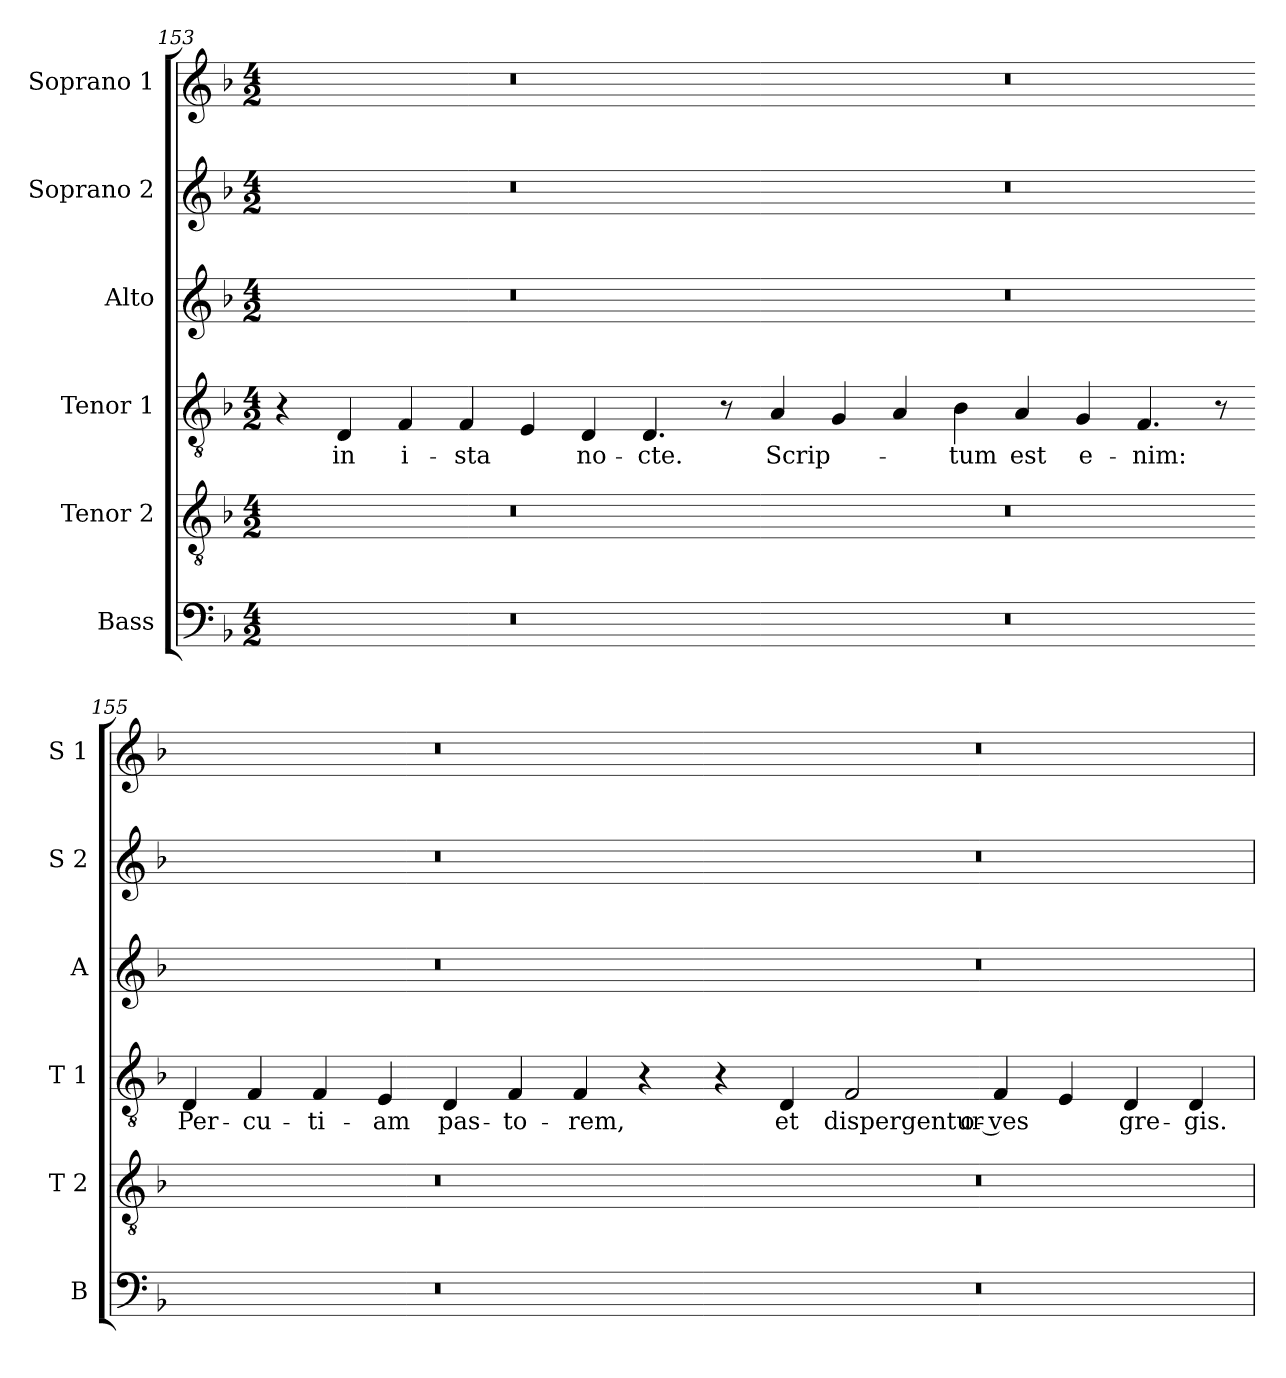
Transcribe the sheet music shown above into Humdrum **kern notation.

**kern	**kern	**kern	**text	**kern	**kern	**kern
*part6	*part5	*part4	*part4	*part3	*part2	*part1
*staff6	*staff5	*staff4	*staff4	*staff3	*staff2	*staff1
*I"Bass	*I"Tenor 2	*I"Tenor 1	*	*I"Alto	*I"Soprano 2	*I"Soprano 1
*I'B	*I'T 2	*I'T 1	*	*I'A	*I'S 2	*I'S 1
!!LO:LB:g=z
*clefF4	*clefGv2	*clefGv2	*	*clefG2	*clefG2	*clefG2
*k[b-]	*k[b-]	*k[b-]	*	*k[b-]	*k[b-]	*k[b-]
*F:	*F:	*F:	*	*F:	*F:	*F:
*M4/2	*M4/2	*M4/2	*	*M4/2	*M4/2	*M4/2
=153	=153	=153	=153	=153	=153	=153
0r	0r	4r	.	0r	0r	0r
!	!	!	!LO:LY:b	!	!	!
.	.	4D/	in	.	.	.
!	!	!	!LO:LY:b	!	!	!
.	.	4F/	i-	.	.	.
!	!	!	!LO:LY:b	!	!	!
.	.	4F/	-sta	.	.	.
.	.	4E/	.	.	.	.
!	!	!	!LO:LY:b	!	!	!
.	.	4D/	no-	.	.	.
!	!	!	!LO:LY:b	!	!	!
.	.	4.D/	-cte.	.	.	.
.	.	8r	.	.	.	.
=154-	=154-	=154-	=154-	=154-	=154-	=154-
!	!	!	!LO:LY:b	!	!	!
0r	0r	4A/	Scrip-	0r	0r	0r
.	.	4G/	.	.	.	.
.	.	4A/	.	.	.	.
!	!	!	!LO:LY:b	!	!	!
.	.	4B-\	-tum	.	.	.
!	!	!	!LO:LY:b	!	!	!
.	.	4A/	est	.	.	.
!	!	!	!LO:LY:b	!	!	!
.	.	4G/	e-	.	.	.
!	!	!	!LO:LY:b	!	!	!
.	.	4.F/	-nim:	.	.	.
.	.	8r	.	.	.	.
=155-	=155-	=155-	=155-	=155-	=155-	=155-
!	!	!	!LO:LY:b	!	!	!
0r	0r	4D/	Per-	0r	0r	0r
!	!	!	!LO:LY:b	!	!	!
.	.	4F/	-cu-	.	.	.
!	!	!	!LO:LY:b	!	!	!
.	.	4F/	-ti-	.	.	.
!	!	!	!LO:LY:b	!	!	!
.	.	4E/	-am	.	.	.
!	!	!	!LO:LY:b	!	!	!
.	.	4D/	pas-	.	.	.
!	!	!	!LO:LY:b	!	!	!
.	.	4F/	-to-	.	.	.
!	!	!	!LO:LY:b	!	!	!
.	.	4F/	-rem,	.	.	.
.	.	4r	.	.	.	.
=156-	=156-	=156-	=156-	=156-	=156-	=156-
0r	0r	4r	.	0r	0r	0r
!	!	!	!LO:LY:b	!	!	!
.	.	4D/	et	.	.	.
!	!	!	!LO:LY:b	!	!	!
.	.	2F/	dispergentur o-	.	.	.
!	!	!	!LO:LY:b	!	!	!
.	.	4F/	-ves	.	.	.
.	.	4E/	.	.	.	.
!	!	!	!LO:LY:b	!	!	!
.	.	4D/	gre-	.	.	.
!	!	!	!LO:LY:b	!	!	!
.	.	4D/	-gis.	.	.	.
=	=	=	=	=	=	=
*-	*-	*-	*-	*-	*-	*-
